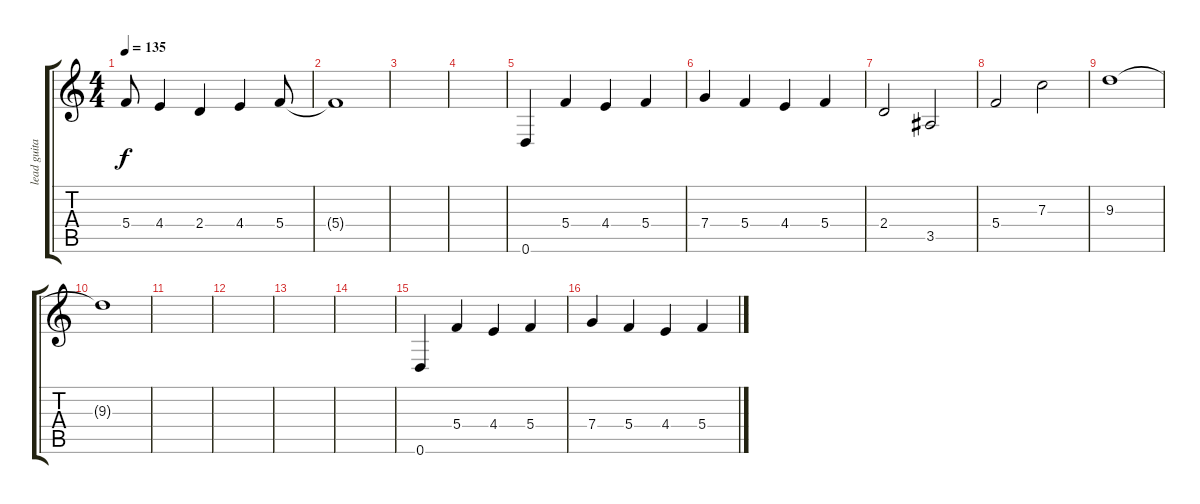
\track ("lead guitar" "lead guita") {instrument distortionguitar}
\staff {score tabs}
\tuning (D4 A3 F3 C3 G2 D2) {hide}
\ts (4 4)
\tempo 135
\clef g2
\ks c
5.4{t}.8{dy f} 4.4.4 2.4.4 4.4.4 5.4.8 |
5.4{t}.1 |
|
|
0.6.4 5.4.4 4.4.4 5.4.4 |
7.4.4 5.4.4 4.4.4 5.4.4 |
2.4.2 3.5.2 |
5.4.2 7.3.2 |
9.3.1 |
9.3{t}.1 |
|
|
|
|
0.6.4 5.4.4 4.4.4 5.4.4 |
7.4.4 5.4.4 4.4.4 5.4.4
